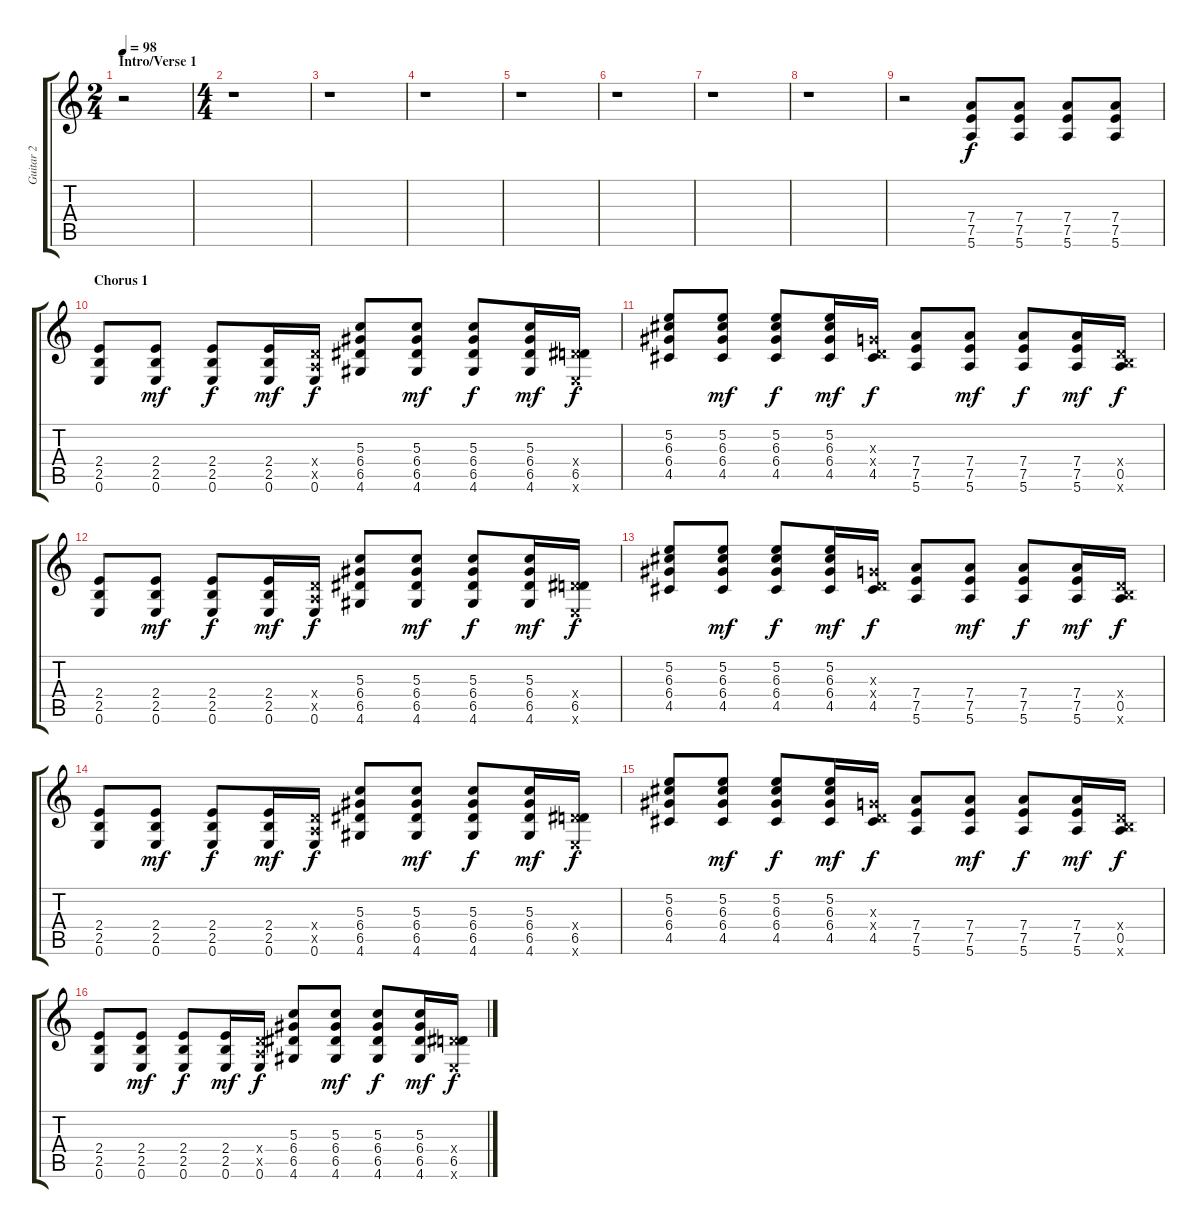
\track ("Guitar 2" "Guitar 2") {instrument distortionguitar}
\staff {score tabs}
\tuning (E4 B3 G3 D3 A2 E2) {hide}
\ts (2 4)
\section ("" "Intro/Verse 1")
\tempo 98
\clef g2
\ks c
r.2{dy f instrument distortionguitar} |
\ts (4 4)
r.1 |
r.1 |
r.1 |
r.1 |
r.1 |
r.1 |
r.1 |
r.2 (7.4 7.5 5.6).8 (7.4 7.5 5.6).8 (7.4 7.5 5.6).8 (7.4 7.5 5.6).8 |
\section ("" "Chorus 1")
(2.4 2.5 0.6).8 (2.4 2.5 0.6).8{dy mf} (2.4 2.5 0.6).8{dy f} (2.4 2.5 0.6).16{dy mf} (0.4{x} 0.5{x} 0.6).16{dy f} (5.3 6.4 6.5 4.6).8 (5.3 6.4 6.5 4.6).8{dy mf} (5.3 6.4 6.5 4.6).8{dy f} (5.3 6.4 6.5 4.6).16{dy mf} (0.4{x} 6.5 0.6{x}).16{dy f} |
(5.2 6.3 6.4 4.5).8 (5.2 6.3 6.4 4.5).8{dy mf} (5.2 6.3 6.4 4.5).8{dy f} (5.2 6.3 6.4 4.5).16{dy mf} (0.3{x} 0.4{x} 4.5).16{dy f} (7.4 7.5 5.6).8 (7.4 7.5 5.6).8{dy mf} (7.4 7.5 5.6).8{dy f} (7.4 7.5 5.6).16{dy mf} (0.4{x} 0.5 7.6{x}).16{dy f} |
(2.4 2.5 0.6).8 (2.4 2.5 0.6).8{dy mf} (2.4 2.5 0.6).8{dy f} (2.4 2.5 0.6).16{dy mf} (0.4{x} 0.5{x} 0.6).16{dy f} (5.3 6.4 6.5 4.6).8 (5.3 6.4 6.5 4.6).8{dy mf} (5.3 6.4 6.5 4.6).8{dy f} (5.3 6.4 6.5 4.6).16{dy mf} (0.4{x} 6.5 0.6{x}).16{dy f} |
(5.2 6.3 6.4 4.5).8 (5.2 6.3 6.4 4.5).8{dy mf} (5.2 6.3 6.4 4.5).8{dy f} (5.2 6.3 6.4 4.5).16{dy mf} (0.3{x} 0.4{x} 4.5).16{dy f} (7.4 7.5 5.6).8 (7.4 7.5 5.6).8{dy mf} (7.4 7.5 5.6).8{dy f} (7.4 7.5 5.6).16{dy mf} (0.4{x} 0.5 7.6{x}).16{dy f} |
(2.4 2.5 0.6).8 (2.4 2.5 0.6).8{dy mf} (2.4 2.5 0.6).8{dy f} (2.4 2.5 0.6).16{dy mf} (0.4{x} 0.5{x} 0.6).16{dy f} (5.3 6.4 6.5 4.6).8 (5.3 6.4 6.5 4.6).8{dy mf} (5.3 6.4 6.5 4.6).8{dy f} (5.3 6.4 6.5 4.6).16{dy mf} (0.4{x} 6.5 0.6{x}).16{dy f} |
(5.2 6.3 6.4 4.5).8 (5.2 6.3 6.4 4.5).8{dy mf} (5.2 6.3 6.4 4.5).8{dy f} (5.2 6.3 6.4 4.5).16{dy mf} (0.3{x} 0.4{x} 4.5).16{dy f} (7.4 7.5 5.6).8 (7.4 7.5 5.6).8{dy mf} (7.4 7.5 5.6).8{dy f} (7.4 7.5 5.6).16{dy mf} (0.4{x} 0.5 7.6{x}).16{dy f} |
(2.4 2.5 0.6).8 (2.4 2.5 0.6).8{dy mf} (2.4 2.5 0.6).8{dy f} (2.4 2.5 0.6).16{dy mf} (0.4{x} 0.5{x} 0.6).16{dy f} (5.3 6.4 6.5 4.6).8 (5.3 6.4 6.5 4.6).8{dy mf} (5.3 6.4 6.5 4.6).8{dy f} (5.3 6.4 6.5 4.6).16{dy mf} (0.4{x} 6.5 0.6{x}).16{dy f}
